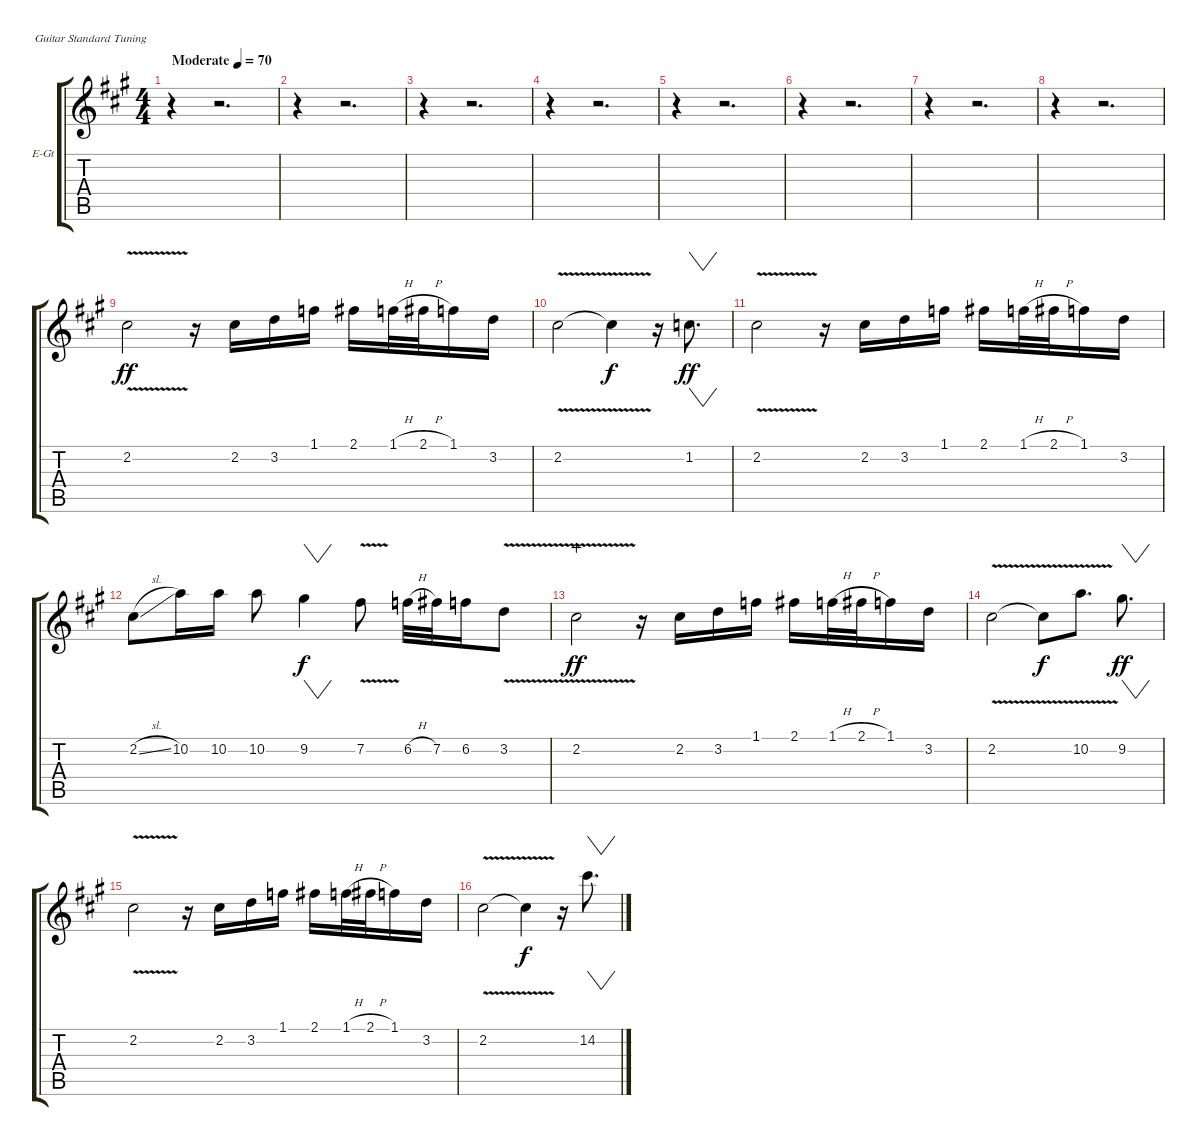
\bracketExtendMode groupsimilarinstruments
\firstSystemTrackNameOrientation horizontal
\otherSystemsTrackNameOrientation horizontal
\track ("Guitar R" "E-Gt") {instrument distortionguitar}
\staff {score tabs}
\tuning (E4 B3 G3 D3 A2 E2)
\ts (4 4)
\beaming (8 2 2 2 2)
\tempo (70 "Moderate")
\clef g2
\ks a
r.4{dy ff instrument distortionguitar} r.2{d} |
r.4 r.2{d} |
r.4 r.2{d} |
r.4 r.2{d} |
r.4 r.2{d} |
r.4 r.2{d} |
r.4 r.2{d} |
r.4 r.2{d} |
2.2{v}.2 r.16 2.2.16 3.2.16 1.1.16 2.1.16 1.1{h}.32 2.1{h}.32 1.1.16 3.2.16 |
2.2{v}.2 2.2{v t}.4{dy f} r.16 1.2.8{vw d dy ff} |
2.2{v}.2 r.16 2.2.16 3.2.16 1.1.16 2.1.16 1.1{h}.32 2.1{h}.32 1.1.16 3.2.16 |
2.2{sl}.8 10.2.16 10.2.16 10.2.8 9.2.4{vw dy f} 7.2{v}.8 6.2{h}.32 7.2.32 6.2.16 3.2{v}.8 |
2.2{v}.2{dy ff wahc} r.16 2.2.16 3.2.16 1.1.16 2.1.16 1.1{h}.32 2.1{h}.32 1.1.16 3.2.16 |
2.2{v}.2 2.2{v t}.8{dy f} 10.2{v}.8{d} 9.2.8{vw d dy ff} |
2.2{v}.2 r.16 2.2.16 3.2.16 1.1.16 2.1.16 1.1{h}.32 2.1{h}.32 1.1.16 3.2.16 |
2.2{v}.2 2.2{v t}.4{dy f} r.16 14.2.8{vw d}
